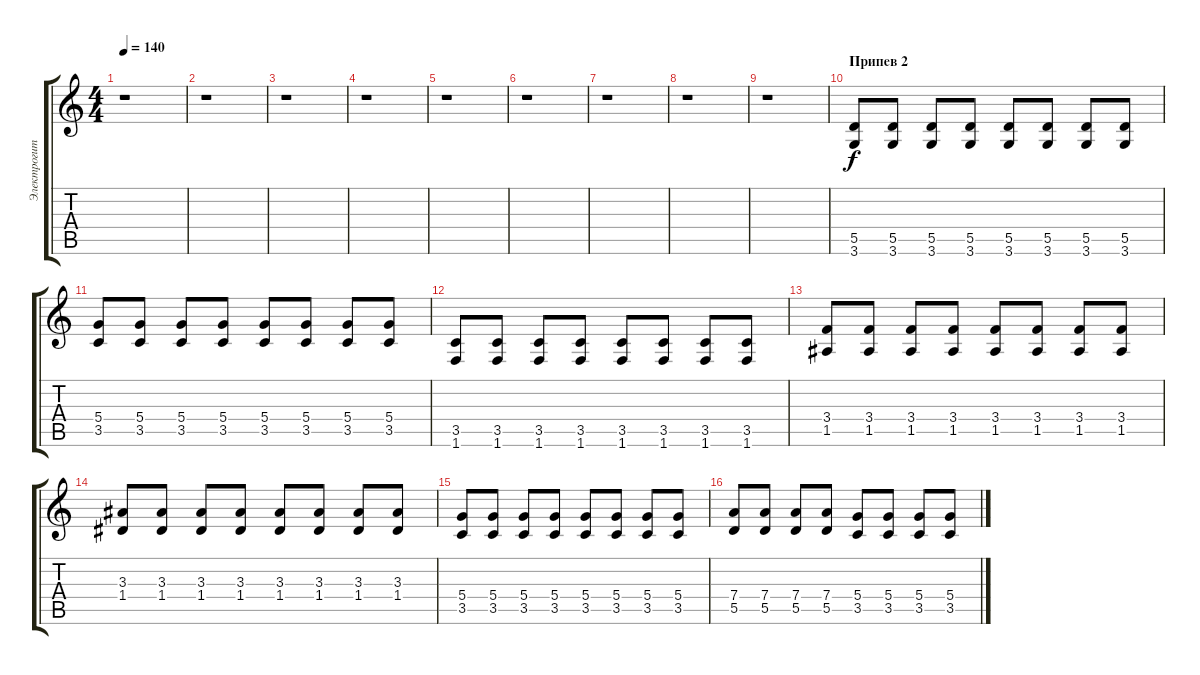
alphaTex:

\track ("Электрогитара" "Электрогит") {instrument distortionguitar}
\staff {score tabs}
\tuning (E4 B3 G3 D3 A2 E2) {hide}
\ts (4 4)
\tempo 140
\clef g2
\ks c
r.1{dy f} |
r.1 |
r.1 |
r.1 |
r.1 |
r.1 |
r.1 |
r.1 |
r.1 |
\section ("" "Припев 2")
(5.5 3.6).8 (5.5 3.6).8 (5.5 3.6).8 (5.5 3.6).8 (5.5 3.6).8 (5.5 3.6).8 (5.5 3.6).8 (5.5 3.6).8 |
(5.4 3.5).8 (5.4 3.5).8 (5.4 3.5).8 (5.4 3.5).8 (5.4 3.5).8 (5.4 3.5).8 (5.4 3.5).8 (5.4 3.5).8 |
(3.5 1.6).8 (3.5 1.6).8 (3.5 1.6).8 (3.5 1.6).8 (3.5 1.6).8 (3.5 1.6).8 (3.5 1.6).8 (3.5 1.6).8 |
(3.4 1.5).8 (3.4 1.5).8 (3.4 1.5).8 (3.4 1.5).8 (3.4 1.5).8 (3.4 1.5).8 (3.4 1.5).8 (3.4 1.5).8 |
(3.3 1.4).8 (3.3 1.4).8 (3.3 1.4).8 (3.3 1.4).8 (3.3 1.4).8 (3.3 1.4).8 (3.3 1.4).8 (3.3 1.4).8 |
(5.4 3.5).8 (5.4 3.5).8 (5.4 3.5).8 (5.4 3.5).8 (5.4 3.5).8 (5.4 3.5).8 (5.4 3.5).8 (5.4 3.5).8 |
(7.4 5.5).8 (7.4 5.5).8 (7.4 5.5).8 (7.4 5.5).8 (5.4 3.5).8 (5.4 3.5).8 (5.4 3.5).8 (5.4 3.5).8
